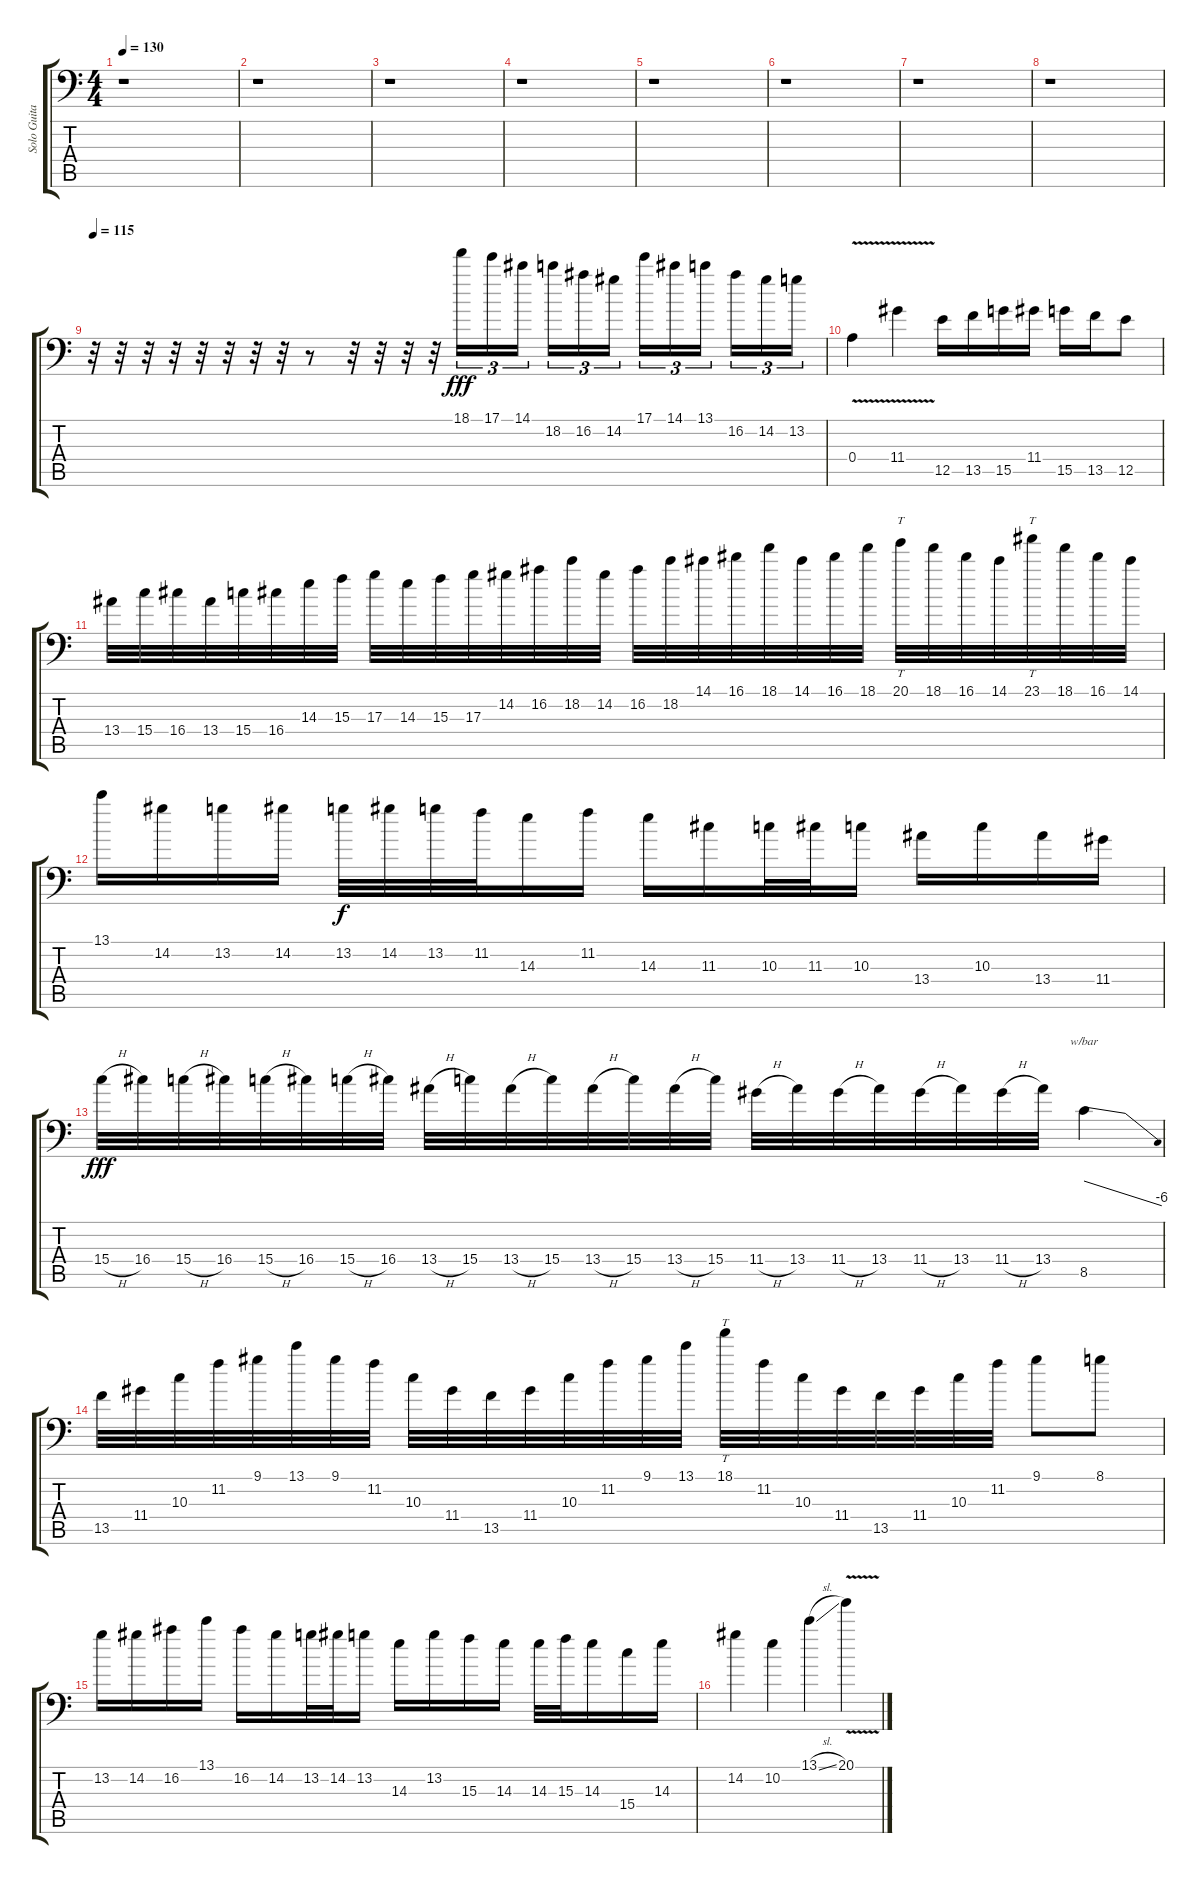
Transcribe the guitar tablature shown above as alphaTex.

\track ("Solo Guitars" "Solo Guita") {instrument distortionguitar}
\staff {score tabs}
\tuning (B3 Gb3 D3 A2 E2 A1) {hide}
\ts (4 4)
\tempo 130
\clef f4
\ks c
r.1{dy fff} |
r.1 |
r.1 |
r.1 |
r.1 |
r.1 |
r.1 |
r.1 |
\tempo 115
r.32 r.32 r.32 r.32 r.32 r.32 r.32 r.32 r.8 r.32 r.32 r.32 r.32 18.1.16{tu (3 2)} 17.1.16{tu (3 2)} 14.1.16{tu (3 2) beam splitsecondary} 18.2.16{tu (3 2)} 16.2.16{tu (3 2)} 14.2.16{tu (3 2)} 17.1.16{tu (3 2)} 14.1.16{tu (3 2)} 13.1.16{tu (3 2) beam splitsecondary} 16.2.16{tu (3 2)} 14.2.16{tu (3 2)} 13.2.16{tu (3 2)} |
0.4{v}.4 11.4{v}.4 12.5.16 13.5.16 15.5.16 11.4.16 15.5.16 13.5.16 12.5.8 |
13.4.32 15.4.32 16.4.32 13.4.32 15.4.32 16.4.32 14.3.32 15.3.32 17.3.32 14.3.32 15.3.32 17.3.32 14.2.32 16.2.32 18.2.32 14.2.32 16.2.32 18.2.32 14.1.32 16.1.32 18.1.32 14.1.32 16.1.32 18.1.32 20.1.32{tt} 18.1.32 16.1.32 14.1.32 23.1.32{tt} 18.1.32 16.1.32 14.1.32 |
13.1.16 14.2.16 13.2.16 14.2.16 13.2.32{dy f} 14.2.32 13.2.32 11.2.32 14.3.16 11.2.16 14.3.16 11.3.16 10.3.32 11.3.32 10.3.16 13.4.16 10.3.16 13.4.16 11.4.16 |
15.4{h}.32{dy fff} 16.4.32 15.4{h}.32 16.4.32 15.4{h}.32 16.4.32 15.4{h}.32 16.4.32 13.4{h}.32 15.4.32 13.4{h}.32 15.4.32 13.4{h}.32 15.4.32 13.4{h}.32 15.4.32 11.4{h}.32 13.4.32 11.4{h}.32 13.4.32 11.4{h}.32 13.4.32 11.4{h}.32 13.4.32 8.5.4{tbe (dive default 0 0 60 -24)} |
13.5.32 11.4.32 10.3.32 11.2.32 9.1.32 13.1.32 9.1.32 11.2.32 10.3.32 11.4.32 13.5.32 11.4.32 10.3.32 11.2.32 9.1.32 13.1.32 18.1.32{tt} 11.2.32 10.3.32 11.4.32 13.5.32 11.4.32 10.3.32 11.2.32 9.1.8 8.1.8 |
13.2.16 14.2.16 16.2.16 13.1.16 16.2.16 14.2.16 13.2.32 14.2.32 13.2.16 14.3.16 13.2.16 15.3.16 14.3.16 14.3.32 15.3.32 14.3.16 15.4.16 14.3.16 |
14.2.4 10.2.4 13.1{sl}.4 20.1{v}.4
